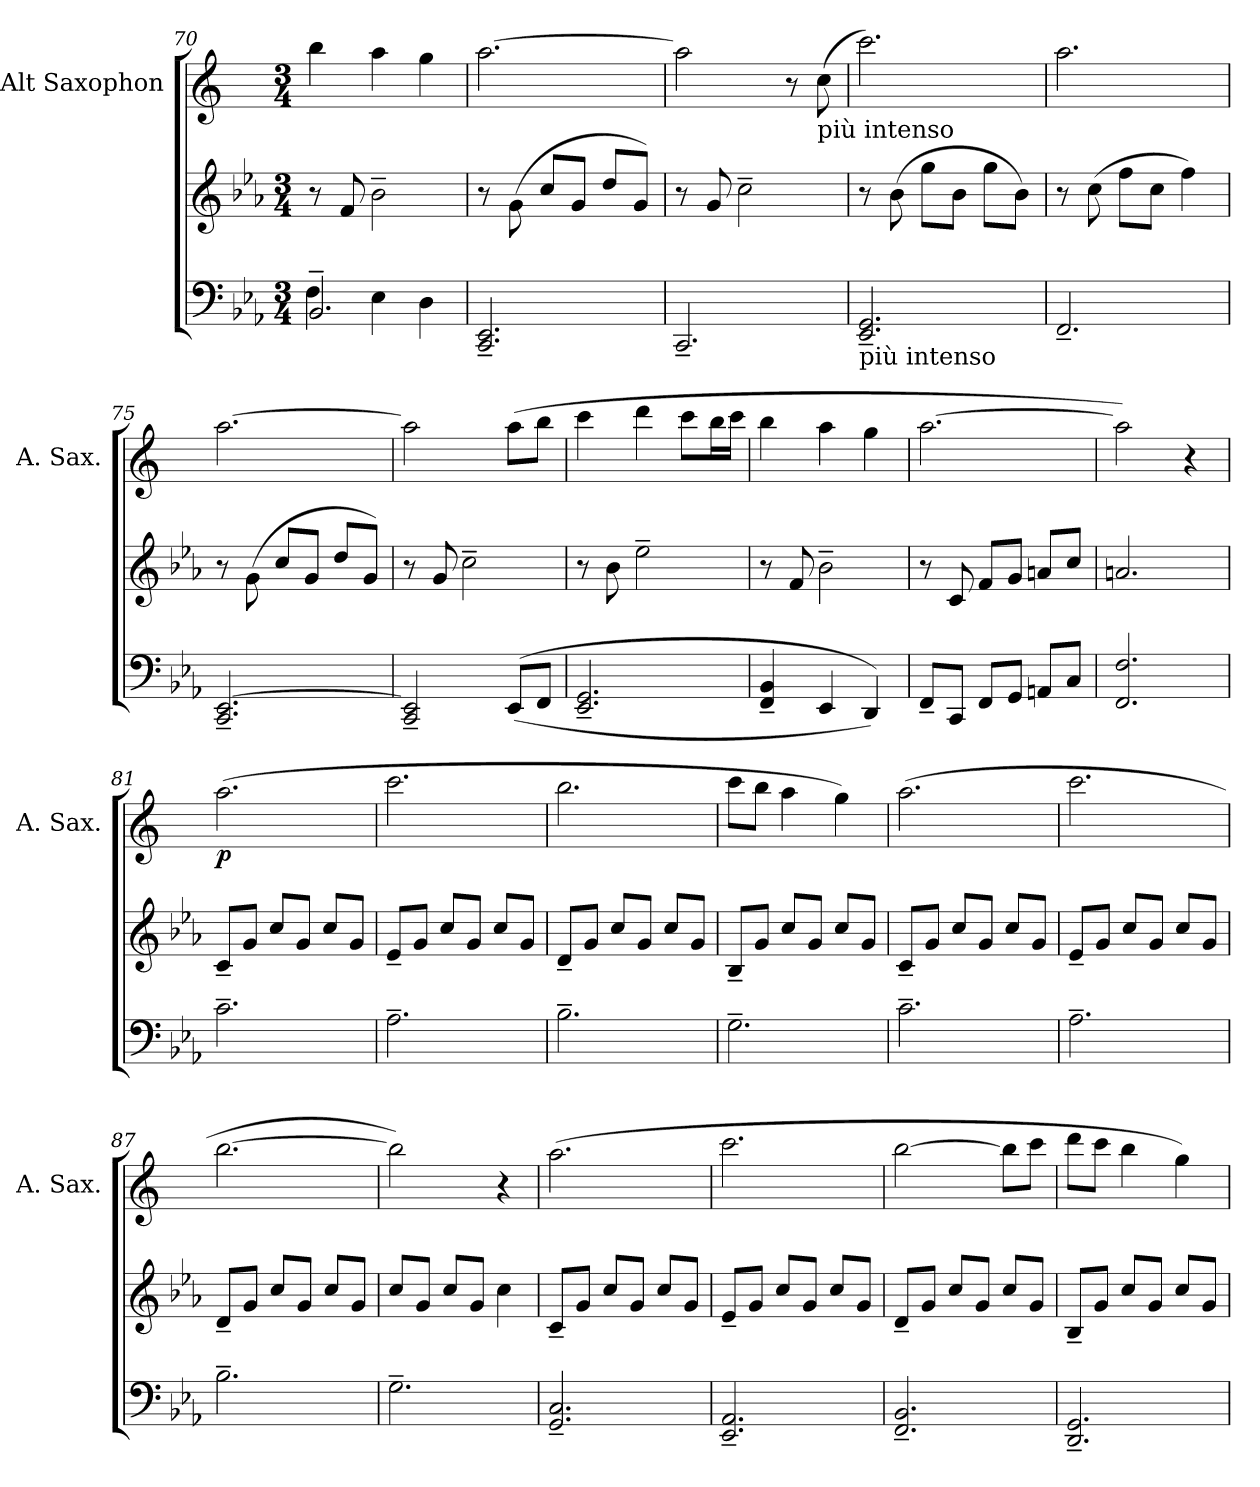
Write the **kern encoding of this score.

**kern	**kern	**kern	**dynam
*part3	*part2	*part1	*part1
*staff3	*staff2	*staff1	*staff1
*	*	*I"Alt Saxophon	*
*	*	*I'A. Sax.	*
*clefF4	*clefG2	*clefG2	*
*	*	*ITrd5c9	*
*k[b-e-a-]	*k[b-e-a-]	*k[b-e-a-]	*
*M3/4	*M3/4	*M3/4	*
=70	=70	=70	=70
*^	*	*	*
2.BB-~/	4F\	8r	4dd\	.
.	.	8f/	.	.
.	4E-\	2b-~\	4cc\	.
.	4D\	.	4b-\	.
*v	*v	*	*	*
=71	=71	=71	=71
2.CC/~ 2.EE-/~	8r	[2.cc\	.
.	(8g\	.	.
.	8cc/L	.	.
.	8g/J	.	.
.	8dd/L	.	.
.	8g/J)	.	.
=72	=72	=72	=72
2.CC~/	8r	2cc\]	.
.	8g/	.	.
.	2cc~\	.	.
.	.	8r	.
!	!	!LO:TX:b:t=più intenso	!
.	.	(>8e-\	.
=73	=73	=73	=73
!LO:TX:b:t=più intenso	!	!	!
2.EE-/~ 2.GG/~	8r	2.ee-\)	.
.	(>8b-\	.	.
.	8gg\L	.	.
.	8b-\J	.	.
.	8gg\L	.	.
.	8b-\J)	.	.
=74	=74	=74	=74
2.FF~/	8r	2.cc\	.
.	(>8cc\	.	.
.	8ff\L	.	.
.	8cc\J	.	.
.	4ff\)	.	.
!!LO:LB:g=z
=75	=75	=75	=75
2.CC/~ [2.EE-/~	8r	[2.cc\	.
.	(8g\	.	.
.	8cc/L	.	.
.	8g/J	.	.
.	8dd/L	.	.
.	8g/J)	.	.
=76	=76	=76	=76
2CC/~ 2EE-/]~	8r	2cc\]	.
.	8g/	.	.
.	2cc~\	.	.
((8EE-/L	.	(>8cc\L	.
8FF/J	.	8dd\J	.
=77	=77	=77	=77
2.EE-/~ 2.GG/~	8r	4ee-\	.
.	8b-\	.	.
.	2ee-~\	4ff\	.
.	.	8ee-\L	.
.	.	16dd\L	.
.	.	16ee-\JJ	.
=78	=78	=78	=78
4FF/~ 4BB-/~	8r	4dd\	.
.	8f/	.	.
4EE-/	2b-~\	4cc\	.
4DD/))	.	4b-\	.
=79	=79	=79	=79
8FF~/L	8r	[2.cc\	.
8CC/J	8c/	.	.
8FF/L	8f/L	.	.
8GG/J	8g/J	.	.
8AAn/L	8an/L	.	.
8C/J	8cc/J	.	.
=80	=80	=80	=80
2.FF/ 2.F/	2.an/	2cc\])	.
.	.	4r	.
=81	=81	=81	=81
!	!	!	!LO:DY:b
2.c~\	8c~/L	(>2.cc\	p
.	8g/J	.	.
.	8cc/L	.	.
.	8g/J	.	.
.	8cc/L	.	.
.	8g/J	.	.
=82	=82	=82	=82
2.A-~\	8e-~/L	2.ee-\	.
.	8g/J	.	.
.	8cc/L	.	.
.	8g/J	.	.
.	8cc/L	.	.
.	8g/J	.	.
!!LO:PB:g=z
=83	=83	=83	=83
2.B-~\	8d~/L	2.dd\	.
.	8g/J	.	.
.	8cc/L	.	.
.	8g/J	.	.
.	8cc/L	.	.
.	8g/J	.	.
=84	=84	=84	=84
2.G~\	8B-~/L	8ee-\L	.
.	8g/J	8dd\J	.
.	8cc/L	4cc\	.
.	8g/J	.	.
.	8cc/L	4b-\)	.
.	8g/J	.	.
=85	=85	=85	=85
2.c~\	8c~/L	(>2.cc\	.
.	8g/J	.	.
.	8cc/L	.	.
.	8g/J	.	.
.	8cc/L	.	.
.	8g/J	.	.
=86	=86	=86	=86
2.A-~\	8e-~/L	2.ee-\	.
.	8g/J	.	.
.	8cc/L	.	.
.	8g/J	.	.
.	8cc/L	.	.
.	8g/J	.	.
=87	=87	=87	=87
2.B-~\	8d~/L	[2.dd\	.
.	8g/J	.	.
.	8cc/L	.	.
.	8g/J	.	.
.	8cc/L	.	.
.	8g/J	.	.
=88	=88	=88	=88
2.G~\	8cc/L	2dd\])	.
.	8g/J	.	.
.	8cc/L	.	.
.	8g/J	.	.
.	4cc\	4r	.
=89	=89	=89	=89
2.GG/~ 2.C/~	8c~/L	(>2.cc\	.
.	8g/J	.	.
.	8cc/L	.	.
.	8g/J	.	.
.	8cc/L	.	.
.	8g/J	.	.
=90	=90	=90	=90
2.EE-/~ 2.AA-/~	8e-~/L	2.ee-\	.
.	8g/J	.	.
.	8cc/L	.	.
.	8g/J	.	.
.	8cc/L	.	.
.	8g/J	.	.
!!LO:PB:g=z
=91	=91	=91	=91
2.FF/~ 2.BB-/~	8d~/L	[2dd\	.
.	8g/J	.	.
.	8cc/L	.	.
.	8g/J	.	.
.	8cc/L	8dd\L]	.
.	8g/J	8ee-\J	.
=92	=92	=92	=92
2.DD/~ 2.GG/~	8B-~/L	8ff\L	.
.	8g/J	8ee-\J	.
.	8cc/L	4dd\	.
.	8g/J	.	.
.	8cc/L	4b-\)	.
.	8g/J	.	.
=	=	=	=
*-	*-	*-	*-
